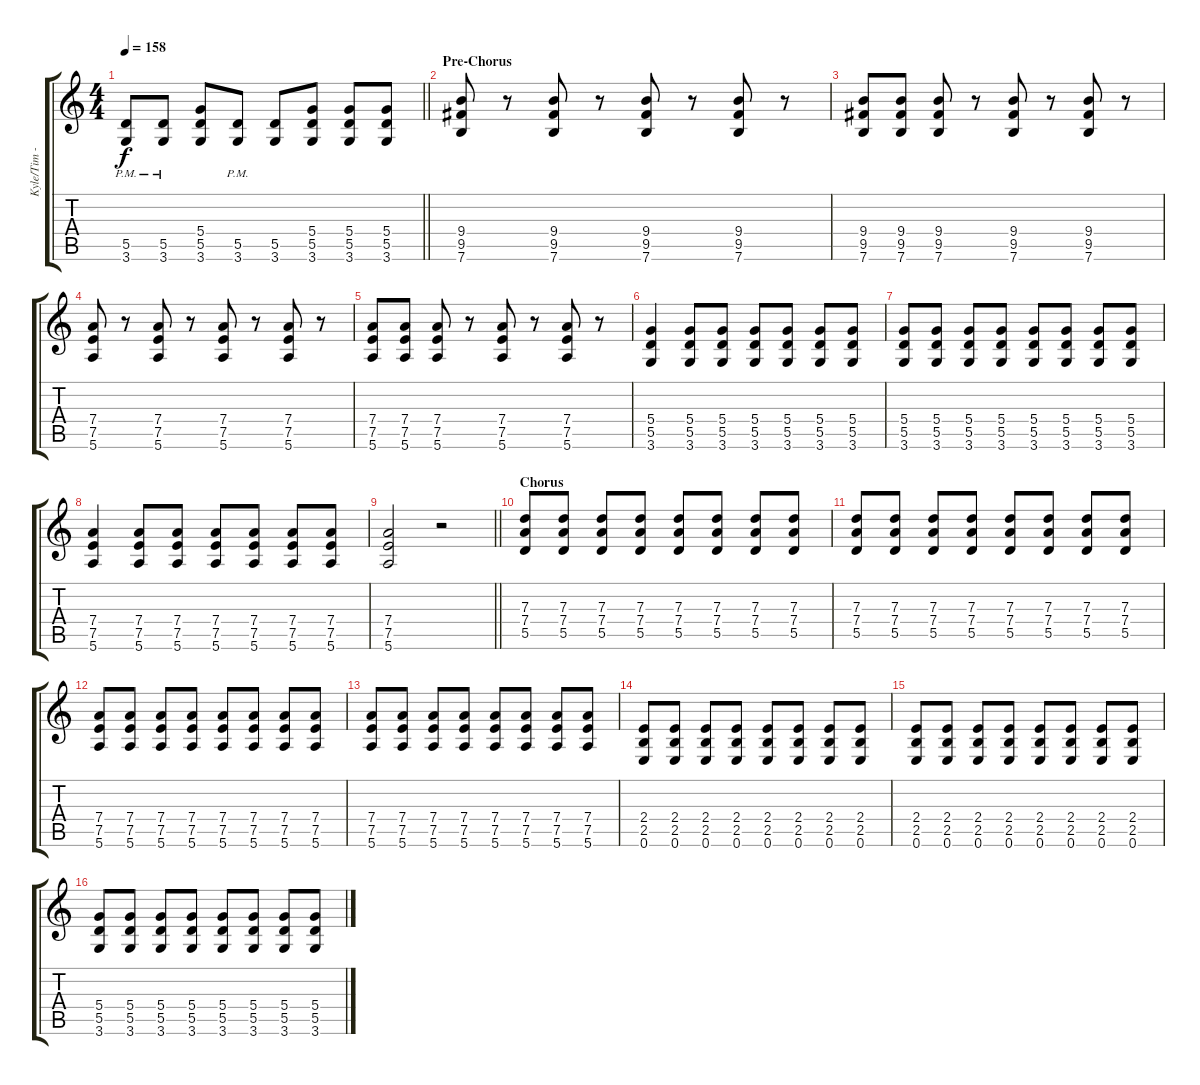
\track ("Kyle/Tim - Guitar" "Kyle/Tim -") {instrument distortionguitar}
\staff {score tabs}
\tuning (E4 B3 G3 D3 A2 E2) {hide}
\ts (4 4)
\tempo 158
\clef g2
\barLineRight lightlight
\ks c
(5.5{pm} 3.6{pm}).8{dy f} (5.5{pm} 3.6{pm}).8 (5.4 5.5 3.6).8 (5.5{pm} 3.6{pm}).8 (5.5 3.6).8 (5.4 5.5 3.6).8 (5.4 5.5 3.6).8 (5.4 5.5 3.6).8 |
\section ("" "Pre-Chorus")
(9.4 9.5 7.6).8 r.8 (9.4 9.5 7.6).8 r.8 (9.4 9.5 7.6).8 r.8 (9.4 9.5 7.6).8 r.8 |
(9.4 9.5 7.6).8 (9.4 9.5 7.6).8 (9.4 9.5 7.6).8 r.8 (9.4 9.5 7.6).8 r.8 (9.4 9.5 7.6).8 r.8 |
(7.4 7.5 5.6).8 r.8 (7.4 7.5 5.6).8 r.8 (7.4 7.5 5.6).8 r.8 (7.4 7.5 5.6).8 r.8 |
(7.4 7.5 5.6).8 (7.4 7.5 5.6).8 (7.4 7.5 5.6).8 r.8 (7.4 7.5 5.6).8 r.8 (7.4 7.5 5.6).8 r.8 |
(5.4 5.5 3.6).4 (5.4 5.5 3.6).8 (5.4 5.5 3.6).8 (5.4 5.5 3.6).8 (5.4 5.5 3.6).8 (5.4 5.5 3.6).8 (5.4 5.5 3.6).8 |
(5.4 5.5 3.6).8 (5.4 5.5 3.6).8 (5.4 5.5 3.6).8 (5.4 5.5 3.6).8 (5.4 5.5 3.6).8 (5.4 5.5 3.6).8 (5.4 5.5 3.6).8 (5.4 5.5 3.6).8 |
(7.4 7.5 5.6).4 (7.4 7.5 5.6).8 (7.4 7.5 5.6).8 (7.4 7.5 5.6).8 (7.4 7.5 5.6).8 (7.4 7.5 5.6).8 (7.4 7.5 5.6).8 |
\barLineRight lightlight
(7.4 7.5 5.6).2 r.2 |
\section ("" "Chorus")
(7.3 7.4 5.5).8 (7.3 7.4 5.5).8 (7.3 7.4 5.5).8 (7.3 7.4 5.5).8 (7.3 7.4 5.5).8 (7.3 7.4 5.5).8 (7.3 7.4 5.5).8 (7.3 7.4 5.5).8 |
(7.3 7.4 5.5).8 (7.3 7.4 5.5).8 (7.3 7.4 5.5).8 (7.3 7.4 5.5).8 (7.3 7.4 5.5).8 (7.3 7.4 5.5).8 (7.3 7.4 5.5).8 (7.3 7.4 5.5).8 |
(7.4 7.5 5.6).8 (7.4 7.5 5.6).8 (7.4 7.5 5.6).8 (7.4 7.5 5.6).8 (7.4 7.5 5.6).8 (7.4 7.5 5.6).8 (7.4 7.5 5.6).8 (7.4 7.5 5.6).8 |
(7.4 7.5 5.6).8 (7.4 7.5 5.6).8 (7.4 7.5 5.6).8 (7.4 7.5 5.6).8 (7.4 7.5 5.6).8 (7.4 7.5 5.6).8 (7.4 7.5 5.6).8 (7.4 7.5 5.6).8 |
(2.4 2.5 0.6).8 (2.4 2.5 0.6).8 (2.4 2.5 0.6).8 (2.4 2.5 0.6).8 (2.4 2.5 0.6).8 (2.4 2.5 0.6).8 (2.4 2.5 0.6).8 (2.4 2.5 0.6).8 |
(2.4 2.5 0.6).8 (2.4 2.5 0.6).8 (2.4 2.5 0.6).8 (2.4 2.5 0.6).8 (2.4 2.5 0.6).8 (2.4 2.5 0.6).8 (2.4 2.5 0.6).8 (2.4 2.5 0.6).8 |
(5.4 5.5 3.6).8 (5.4 5.5 3.6).8 (5.4 5.5 3.6).8 (5.4 5.5 3.6).8 (5.4 5.5 3.6).8 (5.4 5.5 3.6).8 (5.4 5.5 3.6).8 (5.4 5.5 3.6).8
